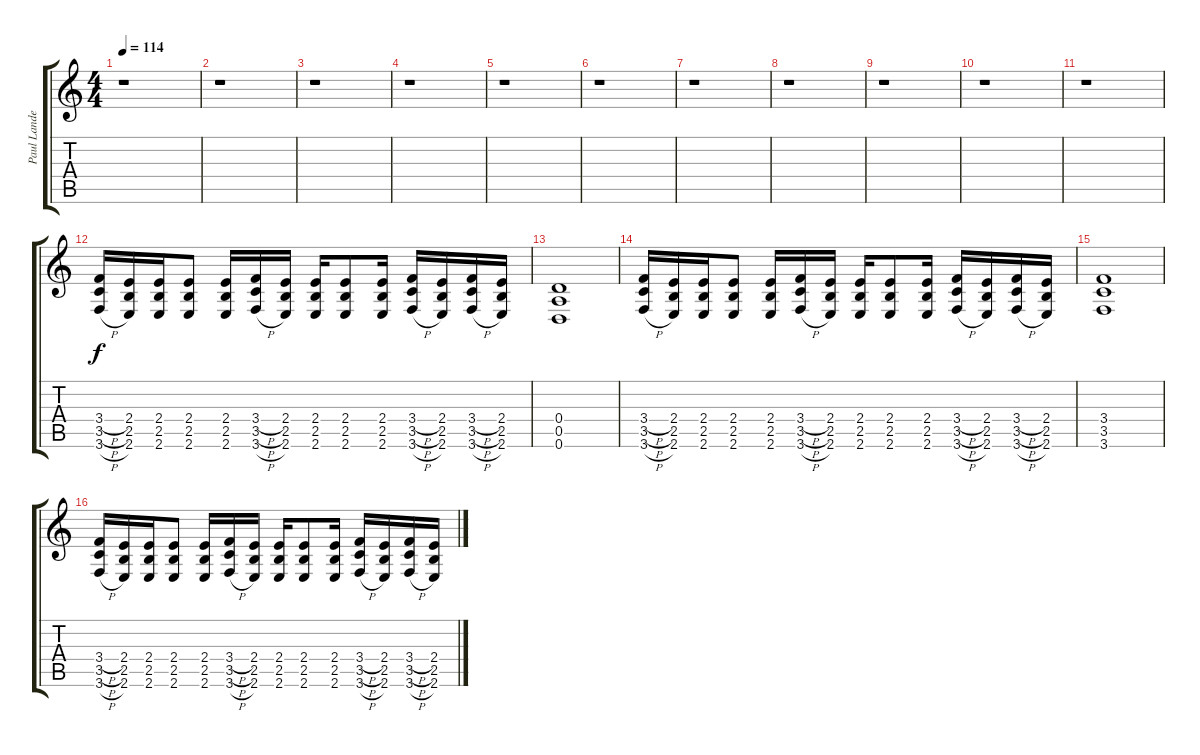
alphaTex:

\track ("Paul Landers [Gtr. II]" "Paul Lande") {instrument distortionguitar}
\staff {score tabs}
\tuning (E4 B3 G3 D3 A2 D2) {hide}
\ts (4 4)
\tempo 114
\clef g2
\ks c
r.1{dy f} |
r.1 |
r.1 |
r.1 |
r.1 |
r.1 |
r.1 |
r.1 |
r.1 |
r.1 |
r.1 |
(3.4{h} 3.5{h} 3.6{h}).16 (2.4 2.5 2.6).16 (2.4 2.5 2.6).16 (2.4 2.5 2.6).8 (2.4 2.5 2.6).16 (3.4{h} 3.5{h} 3.6{h}).16 (2.4 2.5 2.6).16 (2.4 2.5 2.6).16 (2.4 2.5 2.6).8 (2.4 2.5 2.6).16 (3.4{h} 3.5{h} 3.6{h}).16 (2.4 2.5 2.6).16 (3.4{h} 3.5{h} 3.6{h}).16 (2.4 2.5 2.6).16 |
(0.4 0.5 0.6).1 |
(3.4{h} 3.5{h} 3.6{h}).16 (2.4 2.5 2.6).16 (2.4 2.5 2.6).16 (2.4 2.5 2.6).8 (2.4 2.5 2.6).16 (3.4{h} 3.5{h} 3.6{h}).16 (2.4 2.5 2.6).16 (2.4 2.5 2.6).16 (2.4 2.5 2.6).8 (2.4 2.5 2.6).16 (3.4{h} 3.5{h} 3.6{h}).16 (2.4 2.5 2.6).16 (3.4{h} 3.5{h} 3.6{h}).16 (2.4 2.5 2.6).16 |
(3.4 3.5 3.6).1 |
(3.4{h} 3.5{h} 3.6{h}).16 (2.4 2.5 2.6).16 (2.4 2.5 2.6).16 (2.4 2.5 2.6).8 (2.4 2.5 2.6).16 (3.4{h} 3.5{h} 3.6{h}).16 (2.4 2.5 2.6).16 (2.4 2.5 2.6).16 (2.4 2.5 2.6).8 (2.4 2.5 2.6).16 (3.4{h} 3.5{h} 3.6{h}).16 (2.4 2.5 2.6).16 (3.4{h} 3.5{h} 3.6{h}).16 (2.4 2.5 2.6).16
